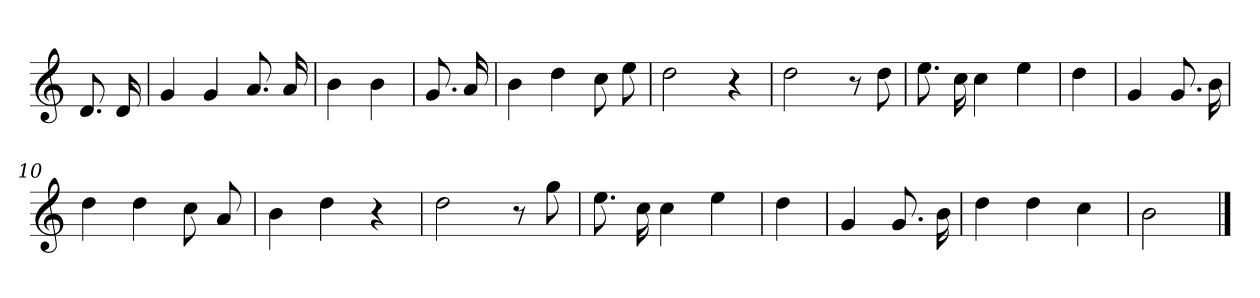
**kern
*part1
*staff1
*clefG2
*k[]
=
8.d
16d
=1
4g
4g
8.a
16a
=2
4b
4b
=3
8.g
16a
=4
4b
4dd
8cc
8ee
=5
2dd
4r
=6
2dd
8r
8dd
=7
8.ee
16cc
4cc
4ee
=8
4dd
=9
4g
8.g
16b
=10
4dd
4dd
8cc
8a
=11
4b
4dd
4r
=12
2dd
8r
8gg
=13
8.ee
16cc
4cc
4ee
=14
4dd
=15
4g
8.g
16b
=16
4dd
4dd
4cc
=17
2b
==
*-
